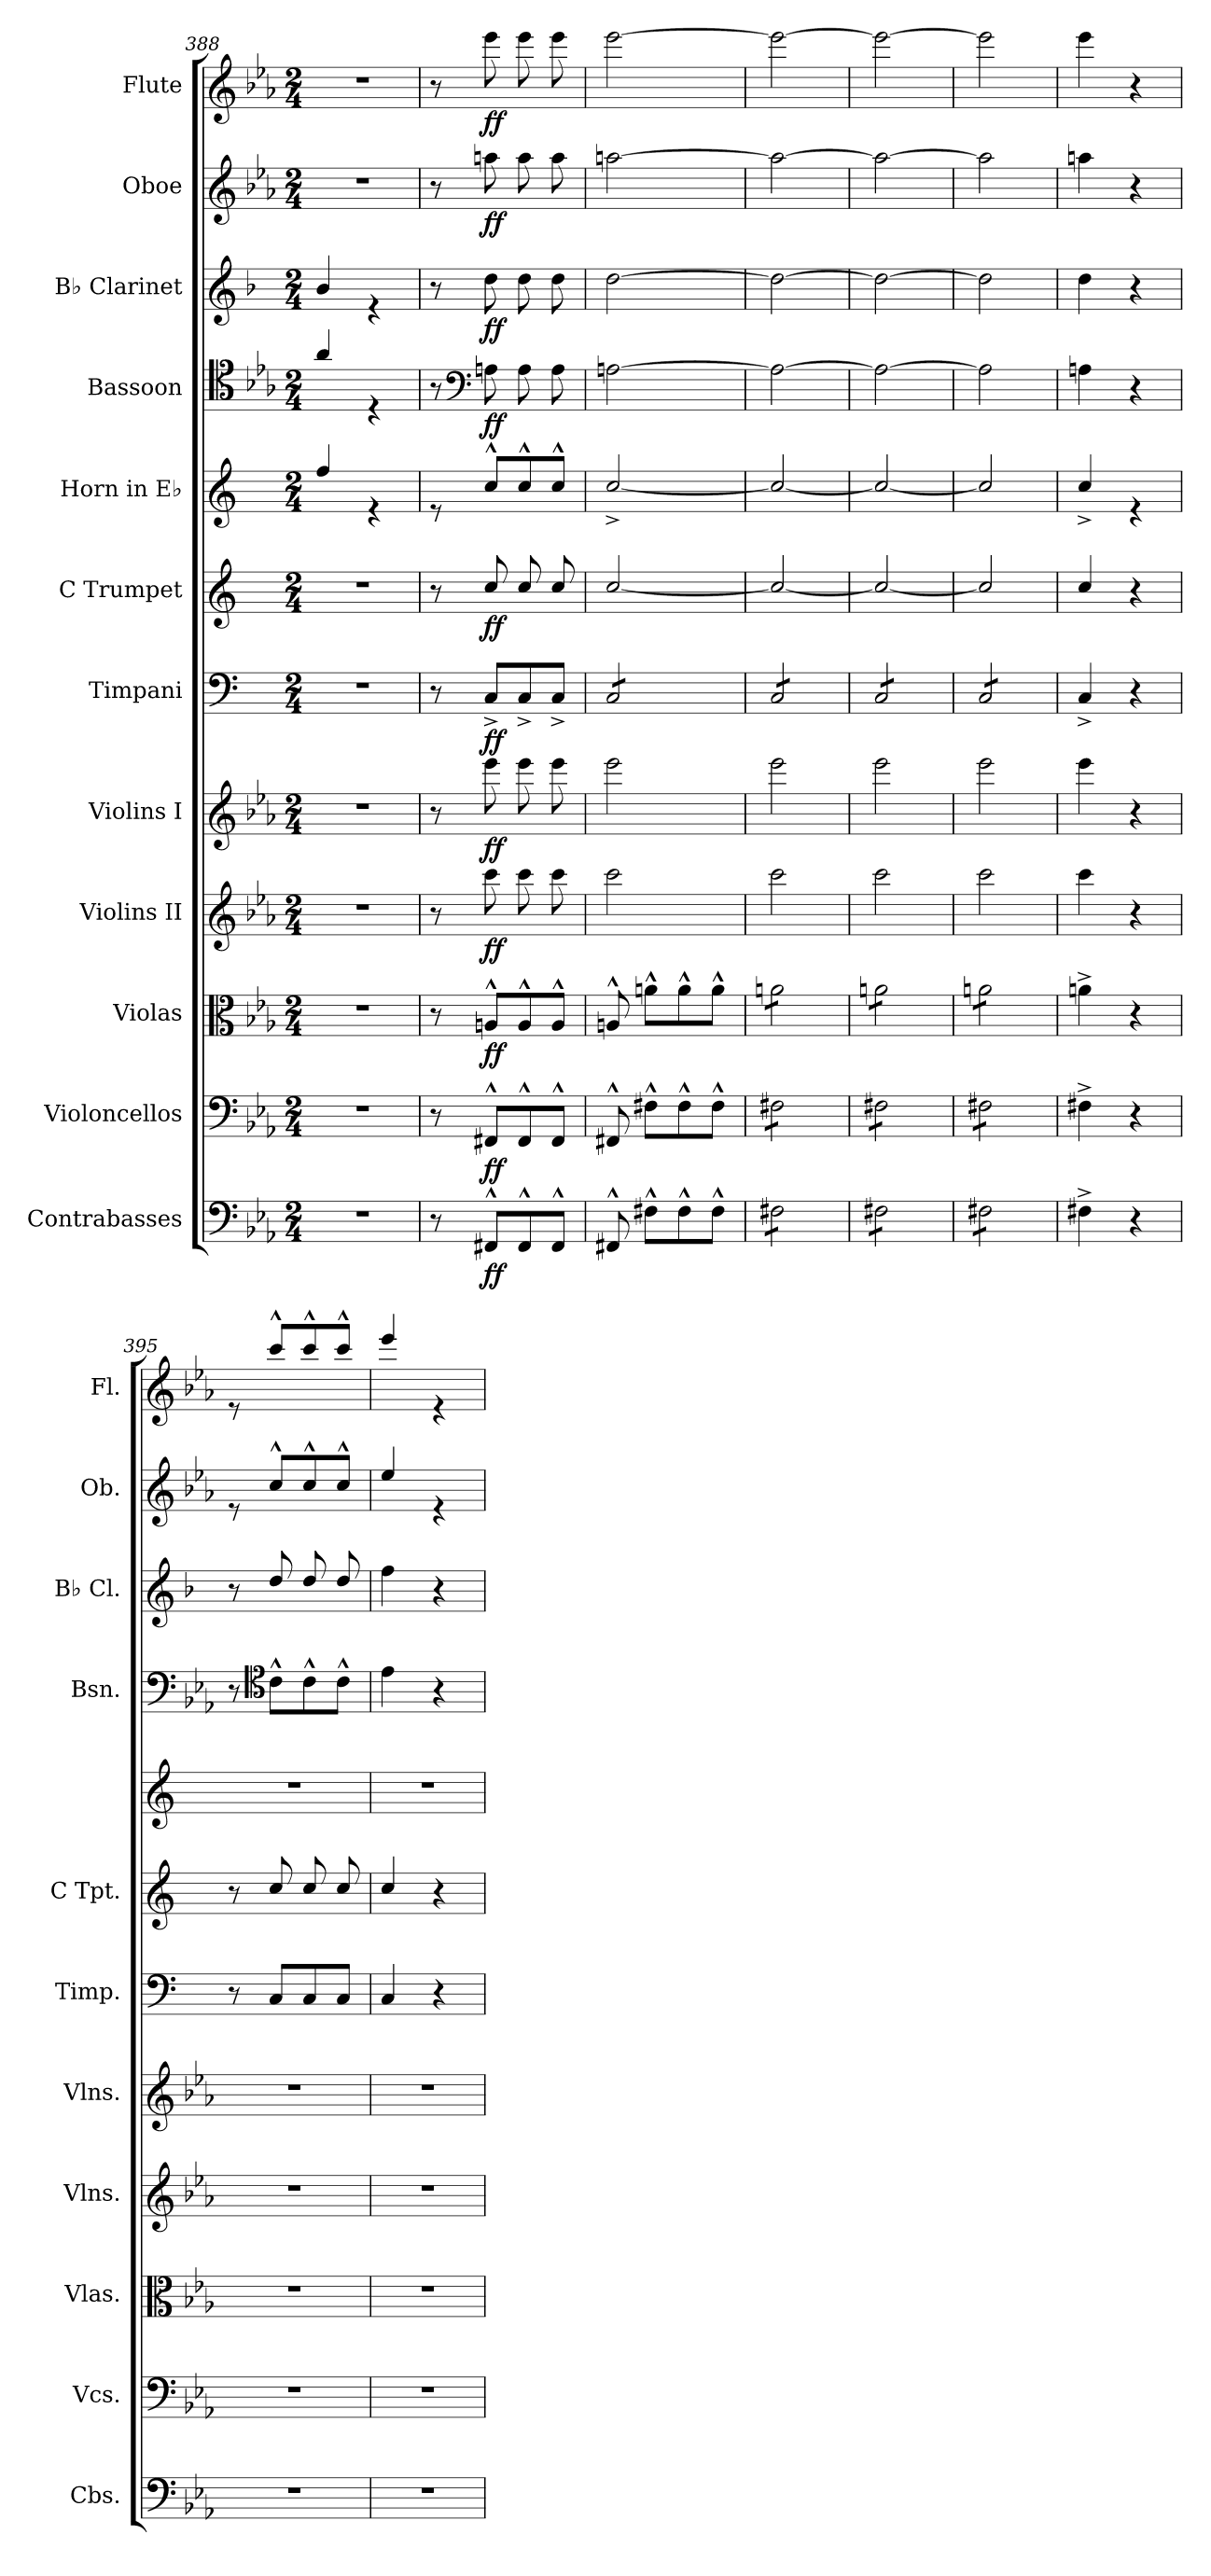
**kern	**dynam	**kern	**dynam	**kern	**dynam	**kern	**dynam	**kern	**dynam	**kern	**dynam	**kern	**dynam	**kern	**kern	**dynam	**kern	**dynam	**kern	**dynam	**kern	**dynam
*part12	*part12	*part11	*part11	*part10	*part10	*part9	*part9	*part8	*part8	*part7	*part7	*part6	*part6	*part5	*part4	*part4	*part3	*part3	*part2	*part2	*part1	*part1
*staff12	*staff12	*staff11	*staff11	*staff10	*staff10	*staff9	*staff9	*staff8	*staff8	*staff7	*staff7	*staff6	*staff6	*staff5	*staff4	*staff4	*staff3	*staff3	*staff2	*staff2	*staff1	*staff1
*I"Contrabasses	*	*I"Violoncellos	*	*I"Violas	*	*I"Violins II	*	*I"Violins I	*	*I"Timpani	*	*I"C Trumpet	*	*I"Horn in E♭	*I"Bassoon	*	*I"B♭ Clarinet	*	*I"Oboe	*	*I"Flute	*
*I'Cbs.	*	*I'Vcs.	*	*I'Vlas.	*	*I'Vlns.	*	*I'Vlns.	*	*I'Timp.	*	*I'C Tpt.	*	*	*I'Bsn.	*	*I'B♭ Cl.	*	*I'Ob.	*	*I'Fl.	*
!!LO:PB:g=z
*clefF4	*	*clefF4	*	*clefC3	*	*clefG2	*	*clefG2	*	*clefF4	*	*clefG2	*	*clefG2	*clefC4	*	*clefG2	*	*clefG2	*	*clefG2	*
*ITrd7c12	*	*	*	*	*	*	*	*	*	*	*	*	*	*ITrd4c7	*	*	*ITrd1c2	*	*	*	*	*
*k[b-e-a-]	*	*k[b-e-a-]	*	*k[b-e-a-]	*	*k[b-e-a-]	*	*k[b-e-a-]	*	*k[]	*	*k[]	*	*k[b-]	*k[b-e-a-]	*	*k[b-e-a-]	*	*k[b-e-a-]	*	*k[b-e-a-]	*
*M2/4	*	*M2/4	*	*M2/4	*	*M2/4	*	*M2/4	*	*M2/4	*	*M2/4	*	*M2/4	*M2/4	*	*M2/4	*	*M2/4	*	*M2/4	*
=388	=388	=388	=388	=388	=388	=388	=388	=388	=388	=388	=388	=388	=388	=388	=388	=388	=388	=388	=388	=388	=388	=388
2r	.	2r	.	2r	.	2r	.	2r	.	2r	.	2r	.	4b-/	4a-/	.	4a-/	.	2r	.	2r	.
.	.	.	.	.	.	.	.	.	.	.	.	.	.	4re	4rD	.	4re	.	.	.	.	.
=389	=389	=389	=389	=389	=389	=389	=389	=389	=389	=389	=389	=389	=389	=389	=389	=389	=389	=389	=389	=389	=389	=389
8r	.	8r	.	8r	.	8r	.	8r	.	8r	.	8r	.	8re	8r	.	8r	.	8r	.	8r	.
*	*	*	*	*	*	*	*	*	*	*	*	*	*	*	*clefF4	*	*	*	*	*	*	*
!	!LO:DY:b	!	!LO:DY:b	!	!LO:DY:b	!	!LO:DY:b	!	!LO:DY:b	!	!LO:DY:b	!	!LO:DY:b	!	!	!LO:DY:b	!	!LO:DY:b	!	!LO:DY:b	!	!LO:DY:b
8FFF#X^^/L	ff	8FF#X^^/L	ff	8An^^/L	ff	8ccc\	ff	8eee-\	ff	8C^/L	ff	8cc/	ff	8f^^/L	8An\	ff	8cc\	ff	8aan\	ff	8eee-\	ff
8FFF#^^/	.	8FF#^^/	.	8A^^/	.	8ccc\	.	8eee-\	.	8C^/	.	8cc/	.	8f^^/	8A\	.	8cc\	.	8aa\	.	8eee-\	.
8FFF#^^/J	.	8FF#^^/J	.	8A^^/J	.	8ccc\	.	8eee-\	.	8C^/J	.	8cc/	.	8f^^/J	8A\	.	8cc\	.	8aa\	.	8eee-\	.
=390	=390	=390	=390	=390	=390	=390	=390	=390	=390	=390	=390	=390	=390	=390	=390	=390	=390	=390	=390	=390	=390	=390
*	*	*	*	*	*	*	*	*	*	*tremolo	*	*	*	*	*	*	*	*	*	*	*	*
8FFF#X^^/	.	8FF#X^^/	.	8An^^/	.	2ccc\	.	2eee-\	.	8C/L	.	[2cc/	.	[2f^/	[2An\	.	[2cc\	.	[2aan\	.	[2eee-\	.
8FF#X^^\L	.	8F#X^^\L	.	8an^^\L	.	.	.	.	.	8C/	.	.	.	.	.	.	.	.	.	.	.	.
8FF#^^\	.	8F#^^\	.	8a^^\	.	.	.	.	.	8C/	.	.	.	.	.	.	.	.	.	.	.	.
8FF#^^\J	.	8F#^^\J	.	8a^^\J	.	.	.	.	.	8C/J	.	.	.	.	.	.	.	.	.	.	.	.
=391	=391	=391	=391	=391	=391	=391	=391	=391	=391	=391	=391	=391	=391	=391	=391	=391	=391	=391	=391	=391	=391	=391
*tremolo	*	*	*	*	*	*	*	*	*	*	*	*	*	*	*	*	*	*	*	*	*	*
*	*	*tremolo	*	*	*	*	*	*	*	*	*	*	*	*	*	*	*	*	*	*	*	*
*	*	*	*	*tremolo	*	*	*	*	*	*	*	*	*	*	*	*	*	*	*	*	*	*
8FF#X\L	.	8F#X\L	.	8an\L	.	2ccc\	.	2eee-\	.	8C/L	.	2cc/_	.	2f/_	2A\_	.	2cc\_	.	2aa\_	.	2eee-\_	.
8FF#X\	.	8F#X\	.	8an\	.	.	.	.	.	8C/	.	.	.	.	.	.	.	.	.	.	.	.
8FF#X\	.	8F#X\	.	8an\	.	.	.	.	.	8C/	.	.	.	.	.	.	.	.	.	.	.	.
8FF#X\J	.	8F#X\J	.	8an\J	.	.	.	.	.	8C/J	.	.	.	.	.	.	.	.	.	.	.	.
=392	=392	=392	=392	=392	=392	=392	=392	=392	=392	=392	=392	=392	=392	=392	=392	=392	=392	=392	=392	=392	=392	=392
8FF#X\L	.	8F#X\L	.	8an\L	.	2ccc\	.	2eee-\	.	8C/L	.	2cc/_	.	2f/_	2A\_	.	2cc\_	.	2aa\_	.	2eee-\_	.
8FF#X\	.	8F#X\	.	8an\	.	.	.	.	.	8C/	.	.	.	.	.	.	.	.	.	.	.	.
8FF#X\	.	8F#X\	.	8an\	.	.	.	.	.	8C/	.	.	.	.	.	.	.	.	.	.	.	.
8FF#X\J	.	8F#X\J	.	8an\J	.	.	.	.	.	8C/J	.	.	.	.	.	.	.	.	.	.	.	.
=393	=393	=393	=393	=393	=393	=393	=393	=393	=393	=393	=393	=393	=393	=393	=393	=393	=393	=393	=393	=393	=393	=393
8FF#X\L	.	8F#X\L	.	8an\L	.	2ccc\	.	2eee-\	.	8C/L	.	2cc/]	.	2f/]	2A\]	.	2cc\]	.	2aa\]	.	2eee-\]	.
8FF#X\	.	8F#X\	.	8an\	.	.	.	.	.	8C/	.	.	.	.	.	.	.	.	.	.	.	.
8FF#X\	.	8F#X\	.	8an\	.	.	.	.	.	8C/	.	.	.	.	.	.	.	.	.	.	.	.
8FF#X\J	.	8F#X\J	.	8an\J	.	.	.	.	.	8C/J	.	.	.	.	.	.	.	.	.	.	.	.
*	*	*	*	*	*	*	*	*	*	*Xtremolo	*	*	*	*	*	*	*	*	*	*	*	*
*	*	*	*	*Xtremolo	*	*	*	*	*	*	*	*	*	*	*	*	*	*	*	*	*	*
*	*	*Xtremolo	*	*	*	*	*	*	*	*	*	*	*	*	*	*	*	*	*	*	*	*
*Xtremolo	*	*	*	*	*	*	*	*	*	*	*	*	*	*	*	*	*	*	*	*	*	*
=394	=394	=394	=394	=394	=394	=394	=394	=394	=394	=394	=394	=394	=394	=394	=394	=394	=394	=394	=394	=394	=394	=394
4FF#X^\	.	4F#X^\	.	4an^\	.	4ccc\	.	4eee-\	.	4C^/	.	4cc/	.	4f^/	4An\	.	4cc\	.	4aan\	.	4eee-\	.
4r	.	4r	.	4r	.	4r	.	4r	.	4r	.	4r	.	4re	4r	.	4r	.	4r	.	4r	.
=395	=395	=395	=395	=395	=395	=395	=395	=395	=395	=395	=395	=395	=395	=395	=395	=395	=395	=395	=395	=395	=395	=395
2r	.	2r	.	2r	.	2r	.	2r	.	8r	.	8r	.	2r	8r	.	8r	.	8re	.	8re	.
*	*	*	*	*	*	*	*	*	*	*	*	*	*	*	*clefC4	*	*	*	*	*	*	*
.	.	.	.	.	.	.	.	.	.	8C/L	.	8cc/	.	.	8c^^\L	.	8cc/	.	8cc^^/L	.	8ccc^^/L	.
.	.	.	.	.	.	.	.	.	.	8C/	.	8cc/	.	.	8c^^\	.	8cc/	.	8cc^^/	.	8ccc^^/	.
.	.	.	.	.	.	.	.	.	.	8C/J	.	8cc/	.	.	8c^^\J	.	8cc/	.	8cc^^/J	.	8ccc^^/J	.
=396	=396	=396	=396	=396	=396	=396	=396	=396	=396	=396	=396	=396	=396	=396	=396	=396	=396	=396	=396	=396	=396	=396
2r	.	2r	.	2r	.	2r	.	2r	.	4C/	.	4cc/	.	2r	4e-\	.	4ee-\	.	4ee-/	.	4eee-/	.
.	.	.	.	.	.	.	.	.	.	4r	.	4r	.	.	4r	.	4r	.	4re	.	4re	.
=	=	=	=	=	=	=	=	=	=	=	=	=	=	=	=	=	=	=	=	=	=	=
*-	*-	*-	*-	*-	*-	*-	*-	*-	*-	*-	*-	*-	*-	*-	*-	*-	*-	*-	*-	*-	*-	*-
